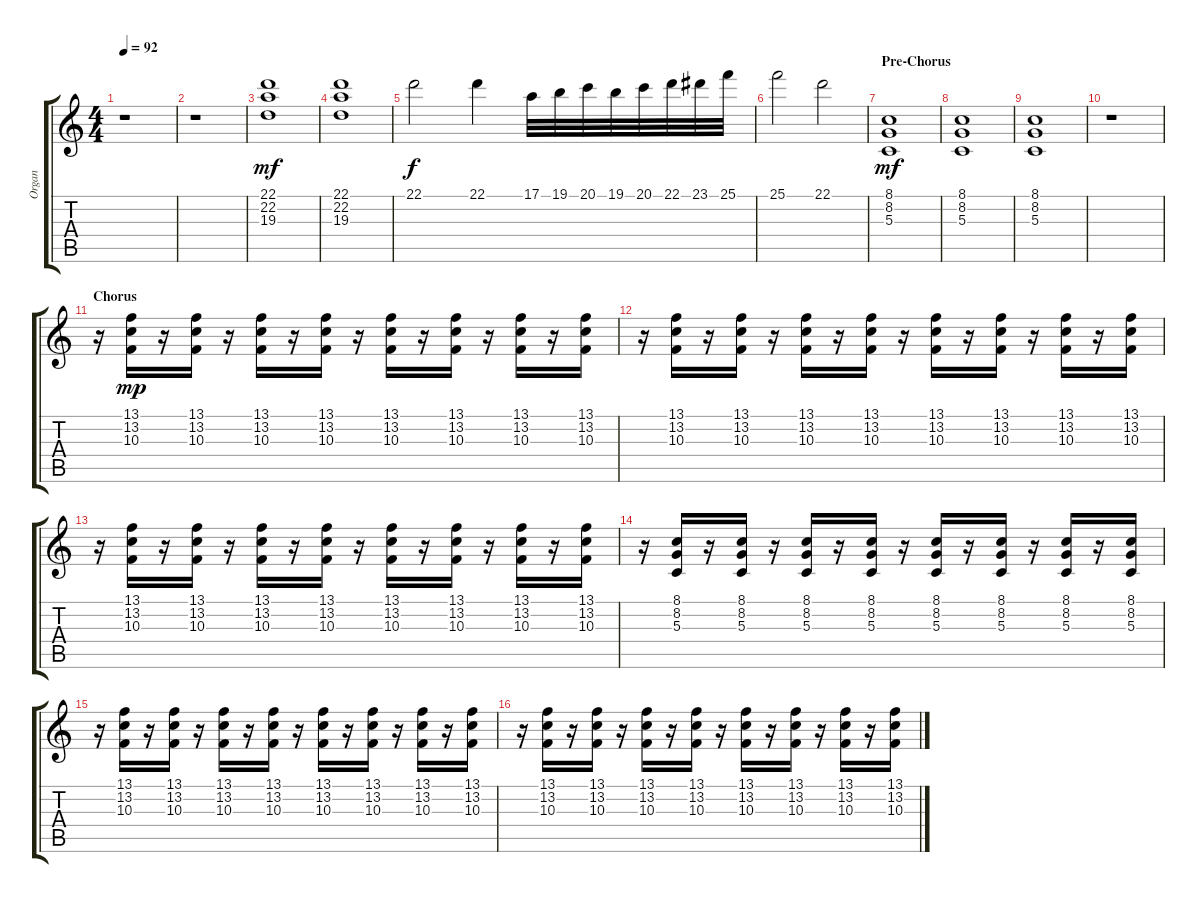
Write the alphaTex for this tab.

\track ("Organ" "Organ") {instrument rockorgan}
\staff {score tabs}
\tuning (E4 B3 G3 D3 A2 E2) {hide}
\ts (4 4)
\tempo 92
\clef g2
\ks c
r.1{dy f} |
r.1 |
(22.1 22.2 19.3).1{dy mf} |
(22.1 22.2 19.3).1 |
22.1.2{dy f} 22.1.4 17.1.32 19.1.32 20.1.32 19.1.32 20.1.32 22.1.32 23.1.32 25.1.32 |
25.1.2 22.1.2 |
\section ("" "Pre-Chorus")
(8.1 8.2 5.3).1{dy mf} |
(8.1 8.2 5.3).1 |
(8.1 8.2 5.3).1 |
r.1 |
\section ("" "Chorus")
r.16 (13.1 13.2 10.3).16{dy mp} r.16 (13.1 13.2 10.3).16 r.16 (13.1 13.2 10.3).16 r.16 (13.1 13.2 10.3).16 r.16 (13.1 13.2 10.3).16 r.16 (13.1 13.2 10.3).16 r.16 (13.1 13.2 10.3).16 r.16 (13.1 13.2 10.3).16 |
r.16 (13.1 13.2 10.3).16 r.16 (13.1 13.2 10.3).16 r.16 (13.1 13.2 10.3).16 r.16 (13.1 13.2 10.3).16 r.16 (13.1 13.2 10.3).16 r.16 (13.1 13.2 10.3).16 r.16 (13.1 13.2 10.3).16 r.16 (13.1 13.2 10.3).16 |
r.16 (13.1 13.2 10.3).16 r.16 (13.1 13.2 10.3).16 r.16 (13.1 13.2 10.3).16 r.16 (13.1 13.2 10.3).16 r.16 (13.1 13.2 10.3).16 r.16 (13.1 13.2 10.3).16 r.16 (13.1 13.2 10.3).16 r.16 (13.1 13.2 10.3).16 |
r.16 (8.1 8.2 5.3).16 r.16 (8.1 8.2 5.3).16 r.16 (8.1 8.2 5.3).16 r.16 (8.1 8.2 5.3).16 r.16 (8.1 8.2 5.3).16 r.16 (8.1 8.2 5.3).16 r.16 (8.1 8.2 5.3).16 r.16 (8.1 8.2 5.3).16 |
r.16 (13.1 13.2 10.3).16 r.16 (13.1 13.2 10.3).16 r.16 (13.1 13.2 10.3).16 r.16 (13.1 13.2 10.3).16 r.16 (13.1 13.2 10.3).16 r.16 (13.1 13.2 10.3).16 r.16 (13.1 13.2 10.3).16 r.16 (13.1 13.2 10.3).16 |
r.16 (13.1 13.2 10.3).16 r.16 (13.1 13.2 10.3).16 r.16 (13.1 13.2 10.3).16 r.16 (13.1 13.2 10.3).16 r.16 (13.1 13.2 10.3).16 r.16 (13.1 13.2 10.3).16 r.16 (13.1 13.2 10.3).16 r.16 (13.1 13.2 10.3).16
